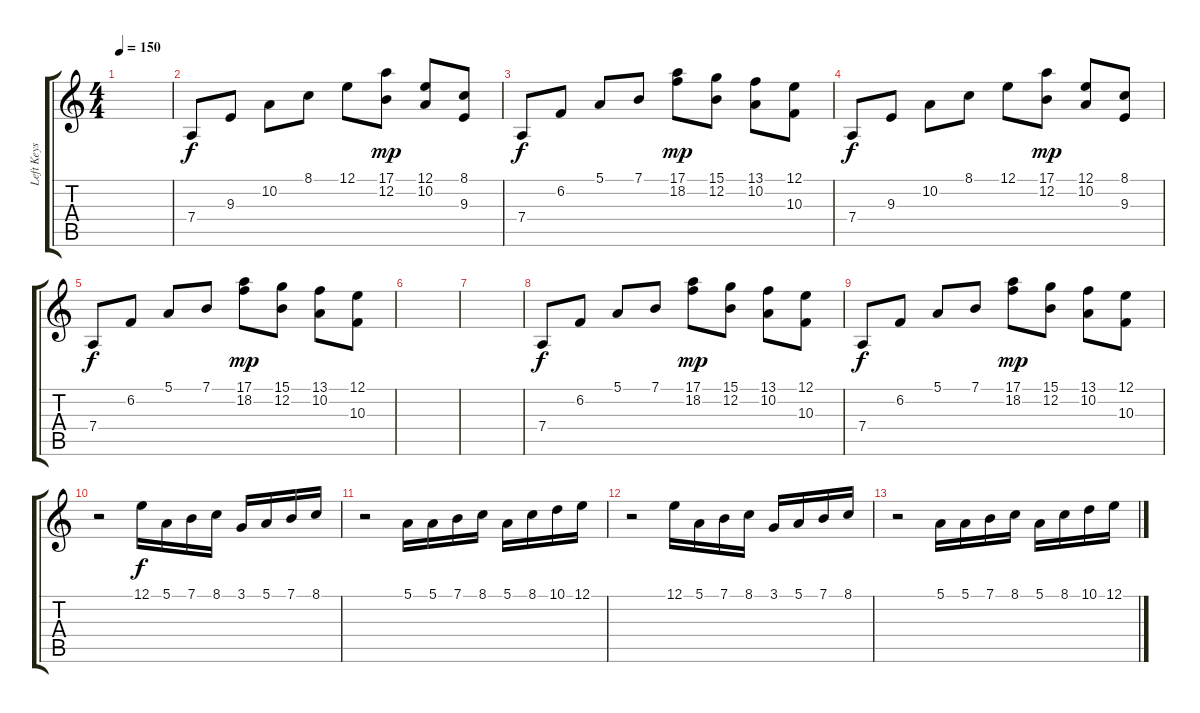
\track ("Left Keys" "Left Keys") {instrument fx4atmosphere}
\staff {score tabs}
\tuning (E4 B3 G3 D3 A2 E2) {hide}
\ts (4 4)
\tempo 150
\clef g2
\ks c
|
7.4.8 9.3.8 10.2.8 8.1.8 12.1.8 (17.1 12.2).8{dy mp} (12.1 10.2).8 (8.1 9.3).8 |
7.4.8{dy f} 6.2.8 5.1.8 7.1.8 (17.1 18.2).8{dy mp} (15.1 12.2).8 (13.1 10.2).8 (12.1 10.3).8 |
7.4.8{dy f} 9.3.8 10.2.8 8.1.8 12.1.8 (17.1 12.2).8{dy mp} (12.1 10.2).8 (8.1 9.3).8 |
7.4.8{dy f} 6.2.8 5.1.8 7.1.8 (17.1 18.2).8{dy mp} (15.1 12.2).8 (13.1 10.2).8 (12.1 10.3).8 |
|
|
7.4.8{dy f} 6.2.8 5.1.8 7.1.8 (17.1 18.2).8{dy mp} (15.1 12.2).8 (13.1 10.2).8 (12.1 10.3).8 |
7.4.8{dy f} 6.2.8 5.1.8 7.1.8 (17.1 18.2).8{dy mp} (15.1 12.2).8 (13.1 10.2).8 (12.1 10.3).8 |
r.2 12.1.16{dy f} 5.1.16 7.1.16 8.1.16 3.1.16 5.1.16 7.1.16 8.1.16 |
r.2 5.1.16 5.1.16 7.1.16 8.1.16 5.1.16 8.1.16 10.1.16 12.1.16 |
r.2 12.1.16 5.1.16 7.1.16 8.1.16 3.1.16 5.1.16 7.1.16 8.1.16 |
r.2 5.1.16 5.1.16 7.1.16 8.1.16 5.1.16 8.1.16 10.1.16 12.1.16
